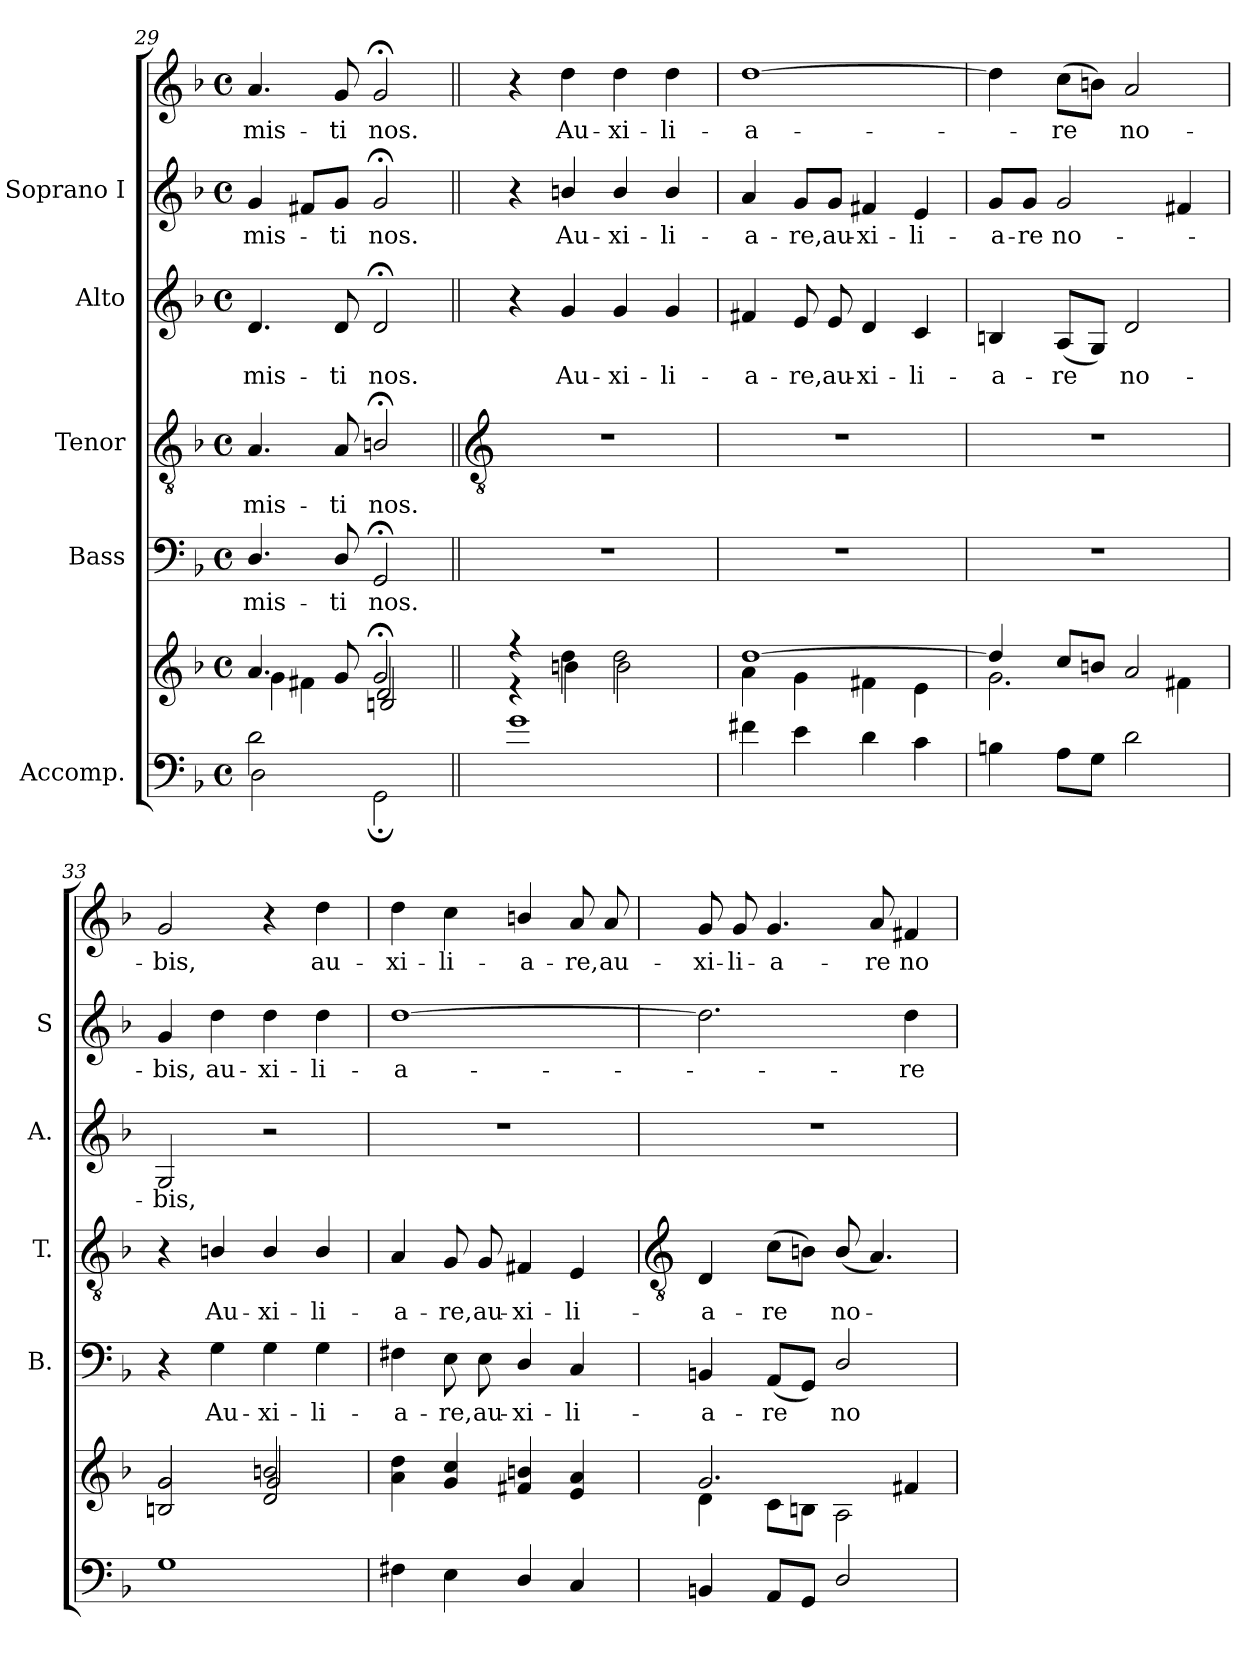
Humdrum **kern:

**kern	**kern	**kern	**text	**kern	**text	**kern	**text	**kern	**text	**kern	**text
*part5	*part5	*part4	*part4	*part3	*part3	*part2	*part2	*part1	*part1	*part1	*part1
*staff7	*staff6	*staff5	*staff5	*staff4	*staff4	*staff3	*staff3	*staff2	*staff2	*staff1	*staff1
*I"Accomp.	*	*I"Bass	*	*I"Tenor	*	*I"Alto	*	*I"Soprano I	*	*	*
*	*	*I'B.	*	*I'T.	*	*I'A.	*	*I'S	*	*	*
*clefF4	*clefG2	*clefF4	*	*clefGv2	*	*clefG2	*	*clefG2	*	*clefG2	*
*k[b-]	*k[b-]	*k[b-]	*	*k[b-]	*	*k[b-]	*	*k[b-]	*	*k[b-]	*
*F:	*F:	*F:	*	*F:	*	*F:	*	*F:	*	*F:	*
*M4/4	*M4/4	*M4/4	*	*M4/4	*	*M4/4	*	*M4/4	*	*M4/4	*
*met(c)	*met(c)	*met(c)	*	*met(c)	*	*met(c)	*	*met(c)	*	*met(c)	*
=29	=29	=29	=29	=29	=29	=29	=29	=29	=29	=29	=29
*^	*^	*	*	*	*	*	*	*	*	*	*
*	*	*	*^	*	*	*	*	*	*	*	*	*	*
!	!	!	!	!	!	!LO:LY:b	!	!LO:LY:b	!	!LO:LY:b	!	!LO:LY:b	!	!LO:LY:b
2d\	2D\	4.a/	4g\	2ryy	4.D/	-mis-	4.A	-mis-	4.d	-mis-	4g	mis-	4.a	-mis-
.	.	.	4f#X\	.	.	.	.	.	.	.	8f#X/L	.	.	.
!	!	!	!	!	!	!LO:LY:b	!	!LO:LY:b	!	!LO:LY:b	!	!LO:LY:b	!	!LO:LY:b
.	.	8g/	.	.	8D/	-ti	8A	-ti	8d	-ti	8g/J	ti	8g	-ti
!	!	!	!	!	!	!LO:LY:b	!	!LO:LY:b	!	!LO:LY:b	!	!LO:LY:b	!	!LO:LY:b
2ryy	2GG;\	2g;</	2d/	2Bn/	2GG;<	nos.	2Bn;</	nos.	2d;<	nos.	2g;<	nos.	2g;<	nos.
*v	*v	*	*	*	*	*	*	*	*	*	*	*	*	*
*	*v	*v	*v	*	*	*	*	*	*	*	*	*	*
!!LO:LB:g=z
=30||	=30||	=30||	=30||	=30||	=30||	=30||	=30||	=30||	=30||	=30||	=30||
*	*	*	*	*clefGv2	*	*	*	*	*	*	*
*	*^	*	*	*	*	*	*	*	*	*	*
1g	4r	4r	1r	.	1r	.	4r	.	4r	.	4r	.
!	!	!	!	!	!	!	!	!LO:LY:b	!	!LO:LY:b	!	!LO:LY:b
.	4dd\	4bn\	.	.	.	.	4g	Au-	4bn/	-Au-	4dd	Au-
!	!	!	!	!	!	!	!	!LO:LY:b	!	!LO:LY:b	!	!LO:LY:b
.	2dd\	2b\	.	.	.	.	4g	-xi-	4b/	-xi-	4dd	-xi-
!	!	!	!	!	!	!	!	!LO:LY:b	!	!LO:LY:b	!	!LO:LY:b
.	.	.	.	.	.	.	4g	-li-	4b/	-li-	4dd	-li-
=31	=31	=31	=31	=31	=31	=31	=31	=31	=31	=31	=31	=31
!	!	!	!	!	!	!	!	!LO:LY:b	!	!LO:LY:b	!	!LO:LY:b
4f#X\	[1dd/	4a\	1r	.	1r	.	4f#X	-a-	4a	a-	[1dd	-a-
!	!	!	!	!	!	!	!	!LO:LY:b	!	!LO:LY:b	!	!
4e\	.	4g\	.	.	.	.	8e	-re,	8g/L	-re,	.	.
!	!	!	!	!	!	!	!	!LO:LY:b	!	!LO:LY:b	!	!
.	.	.	.	.	.	.	8e	au-	8g/J	au-	.	.
!	!	!	!	!	!	!	!	!LO:LY:b	!	!LO:LY:b	!	!
4d\	.	4f#X\	.	.	.	.	4d	-xi-	4f#X	-xi-	.	.
!	!	!	!	!	!	!	!	!LO:LY:b	!	!LO:LY:b	!	!
4c\	.	4e\	.	.	.	.	4c	-li-	4e	-li-	.	.
=32	=32	=32	=32	=32	=32	=32	=32	=32	=32	=32	=32	=32
!	!	!	!	!	!	!	!	!LO:LY:b	!	!LO:LY:b	!	!
4Bn\	4dd/]	2.g\	1r	.	1r	.	4Bn	-a-	8g/L	-a-	4dd]	.
!	!	!	!	!	!	!	!	!	!	!LO:LY:b	!	!
.	.	.	.	.	.	.	.	.	8g/J	-re	.	.
!	!	!	!	!	!	!	!	!LO:LY:b	!	!LO:LY:b	!	!LO:LY:b
8A\L	8cc/L	.	.	.	.	.	(<8AL	-re	2g	no-	(>8ccL	-re
8G\J	8bn/J	.	.	.	.	.	8GJ)	.	.	.	8bnJ)	.
!	!	!	!	!	!	!	!	!LO:LY:b	!	!	!	!LO:LY:b
2d\	2a/	.	.	.	.	.	2d	no-	.	.	2a	no-
.	.	4f#X\	.	.	.	.	.	.	4f#X	.	.	.
=33	=33	=33	=33	=33	=33	=33	=33	=33	=33	=33	=33	=33
!	!	!	!	!	!	!	!	!LO:LY:b	!	!LO:LY:b	!	!LO:LY:b
1G	2Bn/ 2g/	2g/	4r	.	4r	.	2G	-bis,	4g	-bis,	2g	bis,
!	!	!	!	!LO:LY:b	!	!LO:LY:b	!	!	!	!LO:LY:b	!	!
.	.	.	4G	Au-	4Bn/	Au-	.	.	4dd	au-	.	.
!	!	!	!	!LO:LY:b	!	!LO:LY:b	!	!	!	!LO:LY:b	!	!
.	2d/ 2bn/	2g/	4G	-xi-	4B/	-xi-	2r	.	4dd	-xi-	4r	.
!	!	!	!	!LO:LY:b	!	!LO:LY:b	!	!	!	!LO:LY:b	!	!LO:LY:b
.	.	.	4G	-li-	4B/	-li-	.	.	4dd	-li-	4dd	au-
=34	=34	=34	=34	=34	=34	=34	=34	=34	=34	=34	=34	=34
!	!	!	!	!LO:LY:b	!	!LO:LY:b	!	!	!	!LO:LY:b	!	!LO:LY:b
4F#X\	4a\ 4dd\	1ryy	4F#X	-a-	4A	-a-	1r	.	[1dd	-a-	4dd	-xi-
!	!	!	!	!LO:LY:b	!	!LO:LY:b	!	!	!	!	!	!LO:LY:b
4E\	4g/ 4cc/	.	8E	-re,	8G	-re,	.	.	.	.	4cc	-li-
!	!	!	!	!LO:LY:b	!	!LO:LY:b	!	!	!	!	!	!
.	.	.	8E	au-	8G	au-	.	.	.	.	.	.
!	!	!	!	!LO:LY:b	!	!LO:LY:b	!	!	!	!	!	!LO:LY:b
4D/	4f#X/ 4bn/	.	4D/	-xi-	4F#X	-xi-	.	.	.	.	4bn/	-a-
!	!	!	!	!LO:LY:b	!	!LO:LY:b	!	!	!	!	!	!LO:LY:b
4C	4e/ 4a/	.	4C	-li-	4E	-li-	.	.	.	.	8a	-re,
!	!	!	!	!	!	!	!	!	!	!	!	!LO:LY:b
.	.	.	.	.	.	.	.	.	.	.	8a	au-
!!LO:LB:g=z
=35	=35	=35	=35	=35	=35	=35	=35	=35	=35	=35	=35	=35
*	*	*	*	*	*clefGv2	*	*	*	*	*	*	*
!	!	!	!	!LO:LY:b	!	!LO:LY:b	!	!	!	!	!	!LO:LY:b
4BBn	2.g/	4d\	4BBn	-a-	4D	-a-	1r	.	2.dd]	.	8g	xi-
!	!	!	!	!	!	!	!	!	!	!	!	!LO:LY:b
.	.	.	.	.	.	.	.	.	.	.	8g	-li-
!	!	!	!	!LO:LY:b	!	!LO:LY:b	!	!	!	!	!	!LO:LY:b
8AAL	.	8c\L	(<8AAL	-re	(>8cL	-re	.	.	.	.	4.g	-a-
8GGJ	.	8Bn\J	8GGJ)	.	8BnJ)	.	.	.	.	.	.	.
!	!	!	!	!LO:LY:b	!	!LO:LY:b	!	!	!	!	!	!
2D/	.	2A\	2D/	no-	(<8B/	no-	.	.	.	.	.	.
!	!	!	!	!	!	!	!	!	!	!	!	!LO:LY:b
.	.	.	.	.	4.A)	.	.	.	.	.	8a	-re
!	!	!	!	!	!	!	!	!	!	!LO:LY:b	!	!LO:LY:b
.	4f#X/	.	.	.	.	.	.	.	4dd	-re	4f#X	no-
*	*v	*v	*	*	*	*	*	*	*	*	*	*
=	=	=	=	=	=	=	=	=	=	=	=
*-	*-	*-	*-	*-	*-	*-	*-	*-	*-	*-	*-
